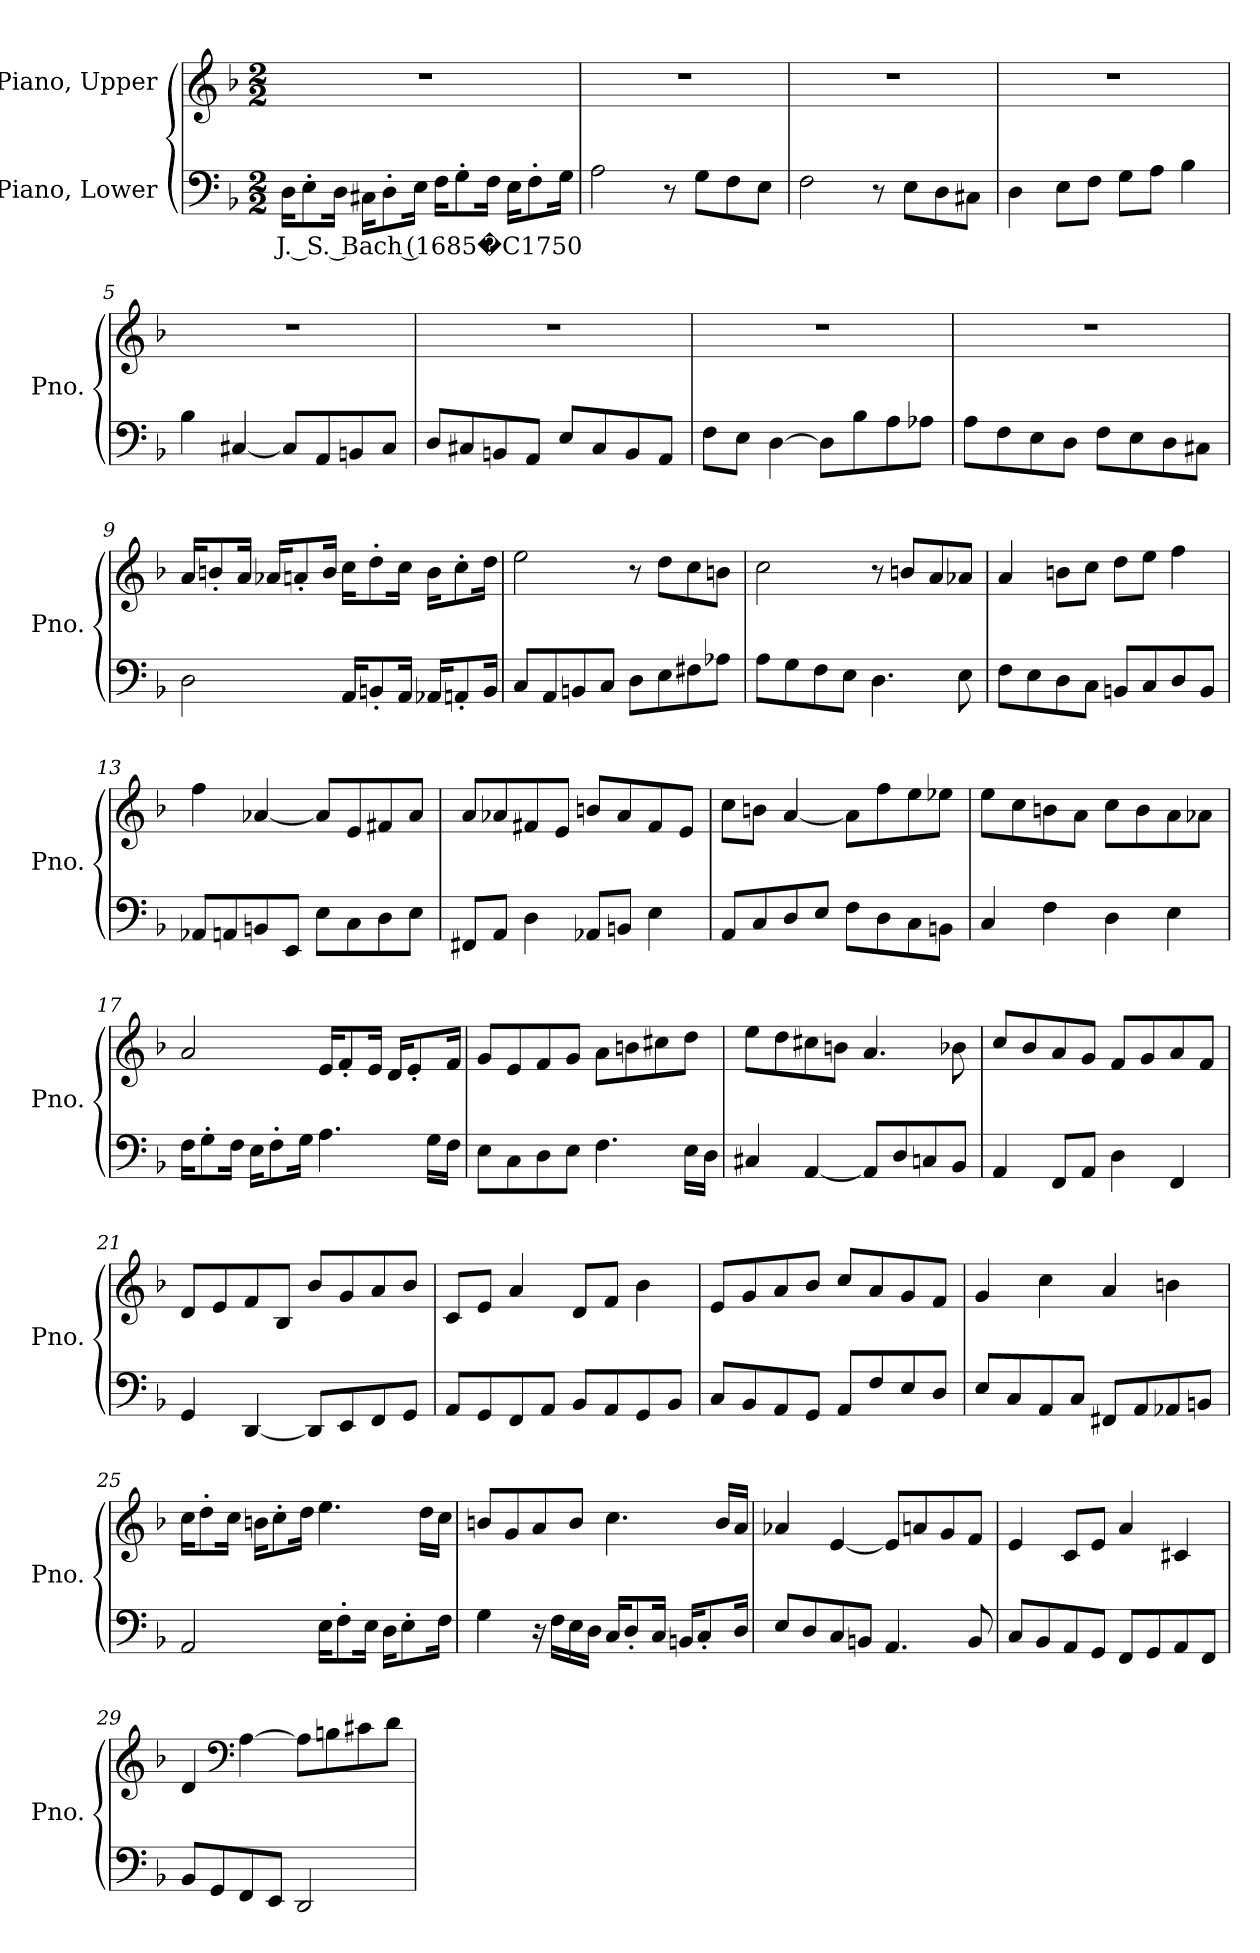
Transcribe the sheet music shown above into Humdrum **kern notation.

**kern	**text	**kern
*part2	*part2	*part1
*staff2	*staff2	*staff1
*I"Piano, Lower	*	*I"Piano, Upper
*I'Pno.	*	*I'Pno.
*clefF4	*	*clefG2
*k[b-]	*	*k[b-]
*M2/2	*	*M2/2
*MM150	*	*MM150
=1	=1	=1
!	!LO:LY:b	!
16D\KL	J. S. Bach (1685�C1750	1r
8E'\	.	.
16D\Jk	.	.
16C#X\KL	.	.
8D'\	.	.
16E\Jk	.	.
16F\KL	.	.
8G'\	.	.
16F\Jk	.	.
16E\KL	.	.
8F'\	.	.
16G\Jk	.	.
=2	=2	=2
2A\	.	1r
8r	.	.
8G\L	.	.
8F\	.	.
8E\J	.	.
=3	=3	=3
2F\	.	1r
8r	.	.
8E\L	.	.
8D\	.	.
8C#X\J	.	.
!!LO:LB:g=z
=4	=4	=4
4D\	.	1r
8E\L	.	.
8F\J	.	.
8G\L	.	.
8A\J	.	.
4B-\	.	.
=5	=5	=5
4B-\	.	1r
[4C#X/	.	.
8C#/L]	.	.
8AA/	.	.
8BBn/	.	.
8C#/J	.	.
=6	=6	=6
8D/L	.	1r
8C#X/	.	.
8BBn/	.	.
8AA/J	.	.
8E/L	.	.
8C#/	.	.
8BB/	.	.
8AA/J	.	.
=7	=7	=7
8F\L	.	1r
8E\J	.	.
[4D\	.	.
8D\L]	.	.
8B-\	.	.
8A\	.	.
8A-X\J	.	.
=8	=8	=8
8A\L	.	1r
8F\	.	.
8E\	.	.
8D\J	.	.
8F\L	.	.
8E\	.	.
8D\	.	.
8C#X\J	.	.
!!LO:LB:g=z
=9	=9	=9
2D\	.	16a/KL
.	.	8bn'/
.	.	16a/Jk
.	.	16a-X/KL
.	.	8an'/
.	.	16b/Jk
16AA/KL	.	16cc\KL
8BBn'/	.	8dd'\
16AA/Jk	.	16cc\Jk
16AA-X/KL	.	16b\KL
8AAn'/	.	8cc'\
16BB/Jk	.	16dd\Jk
=10	=10	=10
8C/L	.	2ee\
8AA/	.	.
8BBn/	.	.
8C/J	.	.
8D\L	.	8r
8E\	.	8dd\L
8F#X\	.	8cc\
8A-X\J	.	8bn\J
=11	=11	=11
8A\L	.	2cc\
8G\	.	.
8F\	.	.
8E\J	.	.
4.D\	.	8r
.	.	8bn/L
.	.	8a/
8E\	.	8a-X/J
!!LO:LB:g=z
=12	=12	=12
8F\L	.	4a/
8E\	.	.
8D\	.	8bn\L
8C\J	.	8cc\J
8BBn/L	.	8dd\L
8C/	.	8ee\J
8D/	.	4ff\
8BB/J	.	.
=13	=13	=13
8AA-X/L	.	4ff\
8AAn/	.	.
8BBn/	.	[4a-X/
8EE/J	.	.
8E\L	.	8a-/L]
8C\	.	8e/
8D\	.	8f#X/
8E\J	.	8a-/J
=14	=14	=14
8FF#X/L	.	8a/L
8AA/J	.	8a-X/
4D\	.	8f#X/
.	.	8e/J
8AA-X/L	.	8bn/L
8BBn/J	.	8a-/
4E\	.	8f#/
.	.	8e/J
=15	=15	=15
8AA/L	.	8cc\L
8C/	.	8bn\J
8D/	.	[4a/
8E/J	.	.
8F\L	.	8a\L]
8D\	.	8ff\
8C\	.	8ee\
8BBn\J	.	8ee-X\J
!!LO:LB:g=z
=16	=16	=16
4C/	.	8ee\L
.	.	8cc\
4F\	.	8bn\
.	.	8a\J
4D\	.	8cc\L
.	.	8b\
4E\	.	8a\
.	.	8a-X\J
=17	=17	=17
16F\KL	.	2a/
8G'\	.	.
16F\Jk	.	.
16E\KL	.	.
8F'\	.	.
16G\Jk	.	.
4.A\	.	16e/KL
.	.	8f'/
.	.	16e/Jk
.	.	16d/KL
.	.	8e'/
16G\LL	.	.
16F\JJ	.	16f/Jk
=18	=18	=18
8E\L	.	8g/L
8C\	.	8e/
8D\	.	8f/
8E\J	.	8g/J
4.F\	.	8a\L
.	.	8bn\
.	.	8cc#X\
16E\LL	.	8dd\J
16D\JJ	.	.
=19	=19	=19
4C#X/	.	8ee\L
.	.	8dd\
[4AA/	.	8cc#X\
.	.	8bn\J
8AA/L]	.	4.a/
8D/	.	.
8Cn/	.	.
8BB-/J	.	8b-X\
!!LO:LB:g=z
=20	=20	=20
4AA/	.	8cc/L
.	.	8b-/
8FF/L	.	8a/
8AA/J	.	8g/J
4D\	.	8f/L
.	.	8g/
4FF/	.	8a/
.	.	8f/J
=21	=21	=21
4GG/	.	8d/L
.	.	8e/
[4DD/	.	8f/
.	.	8B-/J
8DD/L]	.	8b-/L
8EE/	.	8g/
8FF/	.	8a/
8GG/J	.	8b-/J
=22	=22	=22
8AA/L	.	8c/L
8GG/	.	8e/J
8FF/	.	4a/
8AA/J	.	.
8BB-/L	.	8d/L
8AA/	.	8f/J
8GG/	.	4b-\
8BB-/J	.	.
=23	=23	=23
8C/L	.	8e/L
8BB-/	.	8g/
8AA/	.	8a/
8GG/J	.	8b-/J
8AA/L	.	8cc/L
8F/	.	8a/
8E/	.	8g/
8D/J	.	8f/J
!!LO:PB:g=z
=24	=24	=24
8E/L	.	4g/
8C/	.	.
8AA/	.	4cc\
8C/J	.	.
8FF#X/L	.	4a/
8AA/	.	.
8AA-X/	.	4bn\
8BBn/J	.	.
=25	=25	=25
2AA/	.	16cc\KL
.	.	8dd'\
.	.	16cc\Jk
.	.	16bn\KL
.	.	8cc'\
.	.	16dd\Jk
16E\KL	.	4.ee\
8F'\	.	.
16E\Jk	.	.
16D\KL	.	.
8E'\	.	.
.	.	16dd\LL
16F\Jk	.	16cc\JJ
=26	=26	=26
4G\	.	8bn/L
.	.	8g/
16r	.	8a/
16F\LL	.	.
16E\	.	8b/J
16D\JJ	.	.
16C/KL	.	4.cc\
8D'/	.	.
16C/Jk	.	.
16BBn/KL	.	.
8C'/	.	.
.	.	16b/LL
16D/Jk	.	16a/JJ
!!LO:LB:g=z
=27	=27	=27
8E/L	.	4a-X/
8D/	.	.
8C/	.	[4e/
8BBn/J	.	.
4.AA/	.	8e/L]
.	.	8an/
.	.	8g/
8BB/	.	8f/J
=28	=28	=28
8C/L	.	4e/
8BB-/	.	.
8AA/	.	8c/L
8GG/J	.	8e/J
8FF/L	.	4a/
8GG/	.	.
8AA/	.	4c#X/
8FF/J	.	.
=29	=29	=29
8BB-/L	.	4d/
8GG/	.	.
*	*	*clefF4
8FF/	.	[4A\
8EE/J	.	.
2DD/	.	8A\L]
.	.	8Bn\
.	.	8c#X\
.	.	8d\J
=	=	=
*-	*-	*-
